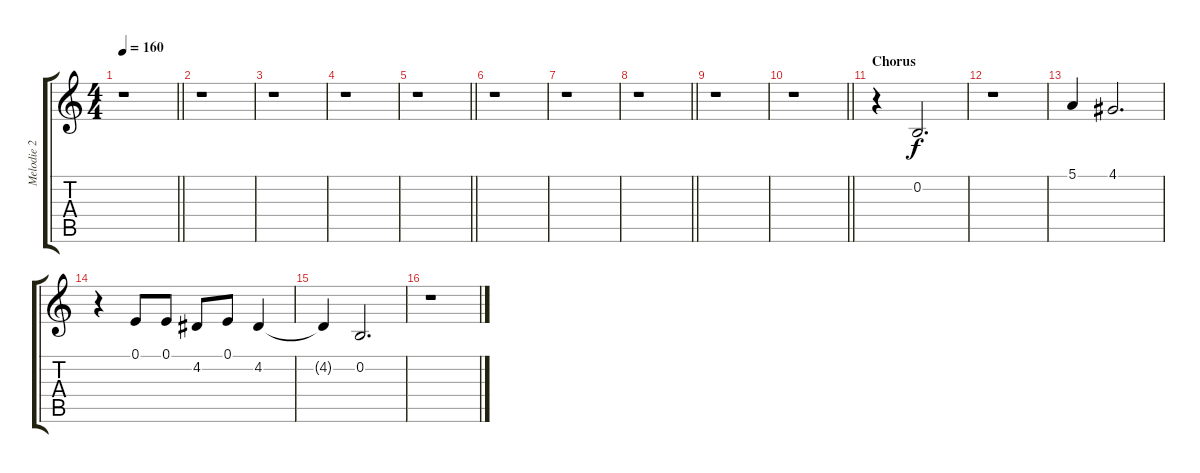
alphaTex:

\track ("Melodie 2" "Melodie 2") {instrument bassoon}
\staff {score tabs}
\tuning (E4 B3 G3 D3 A2 E2) {hide}
\ts (4 4)
\tempo 160
\clef g2
\barLineRight lightlight
\ks c
r.1{dy f} |
r.1 |
r.1 |
r.1 |
\barLineRight lightlight
r.1 |
r.1 |
r.1 |
\barLineRight lightlight
r.1 |
\section ("" "")
r.1 |
\barLineRight lightlight
r.1 |
\section ("" "Chorus")
r.4 0.2.2{d} |
r.1 |
5.1.4 4.1.2{d} |
r.4 0.1.8 0.1.8 4.2.8 0.1.8 4.2.4 |
4.2{t}.4 0.2.2{d} |
r.1
